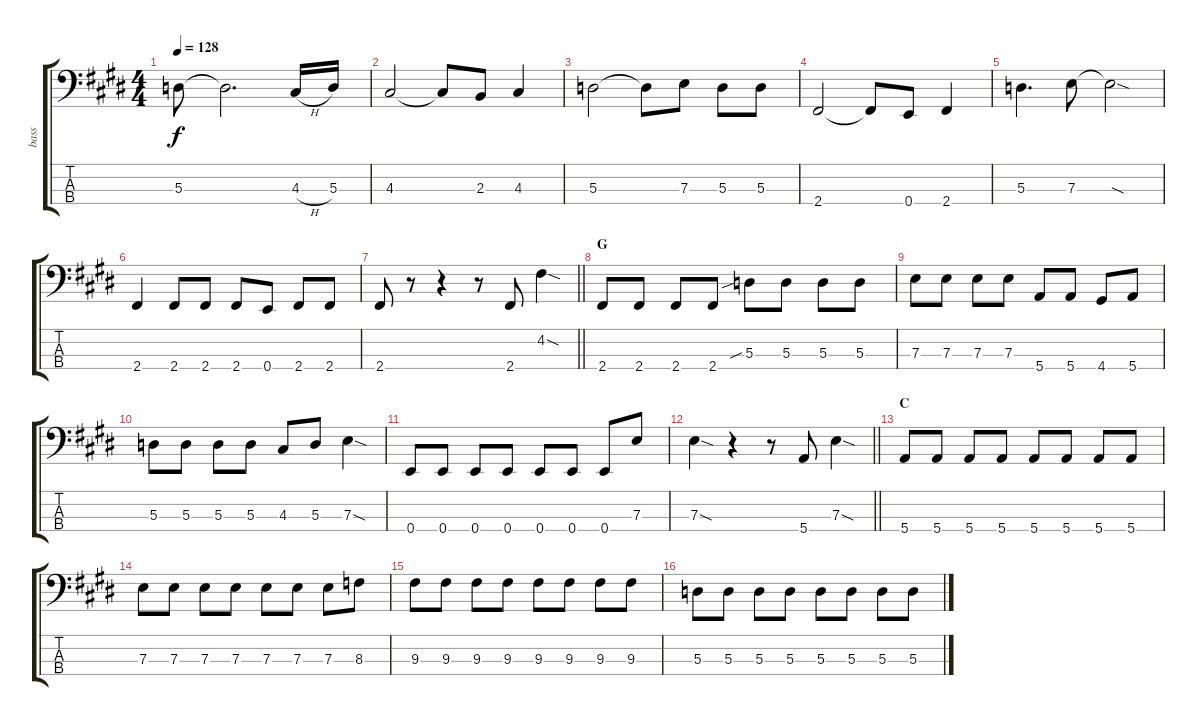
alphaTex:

\track ("bass" "bass") {instrument electricbassfinger}
\staff {score tabs}
\tuning (G2 D2 A1 E1) {hide}
\ts (4 4)
\tempo 128
\clef f4
\ks e
5.3.8{dy f} 5.3{t}.2{d} 4.3{h}.16 5.3.16 |
4.3.2 4.3{t}.8 2.3.8 4.3.4 |
5.3.2 5.3{t}.8 7.3.8 5.3.8 5.3.8 |
2.4.2 2.4{t}.8 0.4.8 2.4.4 |
5.3.4{d} 7.3.8 7.3{sod t}.2 |
2.4.4 2.4.8 2.4.8 2.4.8 0.4.8 2.4.8 2.4.8 |
\barLineRight lightlight
2.4.8 r.8 r.4 r.8 2.4.8 4.2{sod}.4 |
\section ("" "G")
2.4.8 2.4.8 2.4.8 2.4.8 5.3{sib}.8 5.3.8 5.3.8 5.3.8 |
7.3.8 7.3.8 7.3.8 7.3.8 5.4.8 5.4.8 4.4.8 5.4.8 |
5.3.8 5.3.8 5.3.8 5.3.8 4.3.8 5.3.8 7.3{sod}.4 |
0.4.8 0.4.8 0.4.8 0.4.8 0.4.8 0.4.8 0.4.8 7.3.8 |
\barLineRight lightlight
7.3{sod}.4 r.4 r.8 5.4.8 7.3{sod}.4 |
\section ("" "C")
5.4.8 5.4.8 5.4.8 5.4.8 5.4.8 5.4.8 5.4.8 5.4.8 |
7.3.8 7.3.8 7.3.8 7.3.8 7.3.8 7.3.8 7.3.8 8.3.8 |
9.3.8 9.3.8 9.3.8 9.3.8 9.3.8 9.3.8 9.3.8 9.3.8 |
5.3.8 5.3.8 5.3.8 5.3.8 5.3.8 5.3.8 5.3.8 5.3.8
